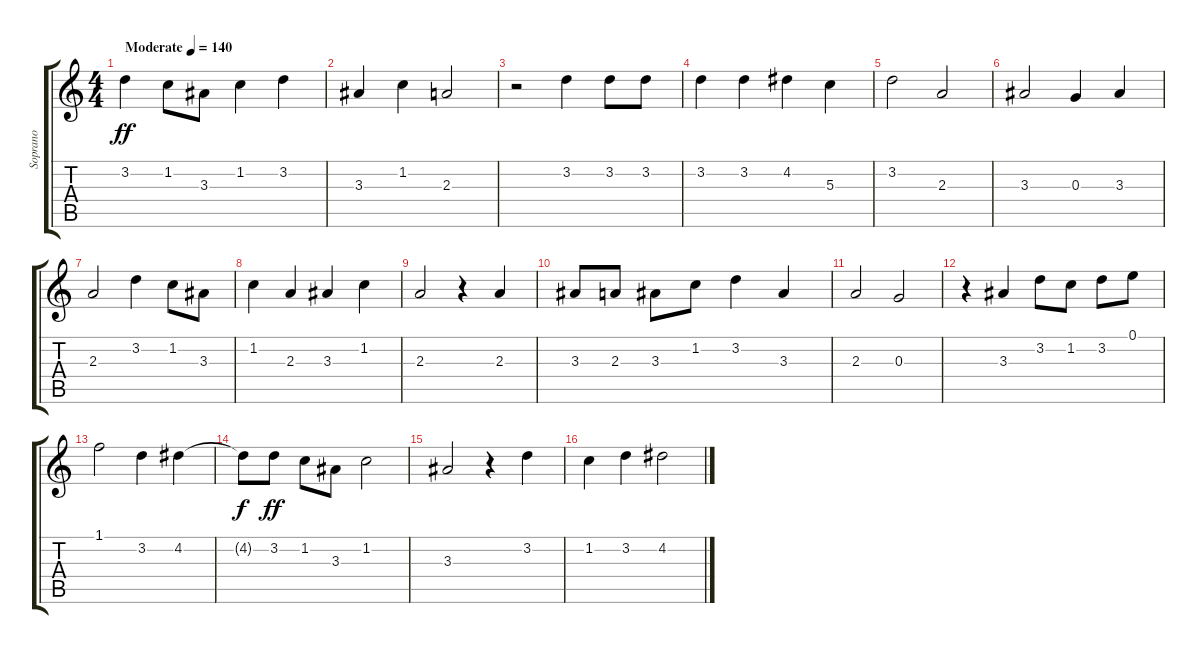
\track ("Soprano" "Soprano") {instrument electricguitarclean}
\staff {score tabs}
\tuning (E4 B3 G3 D3 A2 E2) {hide}
\ts (4 4)
\tempo (140 "Moderate")
\clef g2
\ks c
3.2.4{dy ff instrument electricguitarclean} 1.2.8 3.3.8 1.2.4 3.2.4 |
3.3.4 1.2.4 2.3.2 |
r.2 3.2.4 3.2.8 3.2.8 |
3.2.4 3.2.4 4.2.4 5.3.4 |
3.2.2 2.3.2 |
3.3.2 0.3.4 3.3.4 |
2.3.2 3.2.4 1.2.8 3.3.8 |
1.2.4 2.3.4 3.3.4 1.2.4 |
2.3.2 r.4 2.3.4 |
3.3.8 2.3.8 3.3.8 1.2.8 3.2.4 3.3.4 |
2.3.2 0.3.2 |
r.4 3.3.4 3.2.8 1.2.8 3.2.8 0.1.8 |
1.1.2 3.2.4 4.2.4 |
4.2{t}.8{dy f} 3.2.8{dy ff} 1.2.8 3.3.8 1.2.2 |
3.3.2 r.4 3.2.4 |
1.2.4 3.2.4 4.2.2
